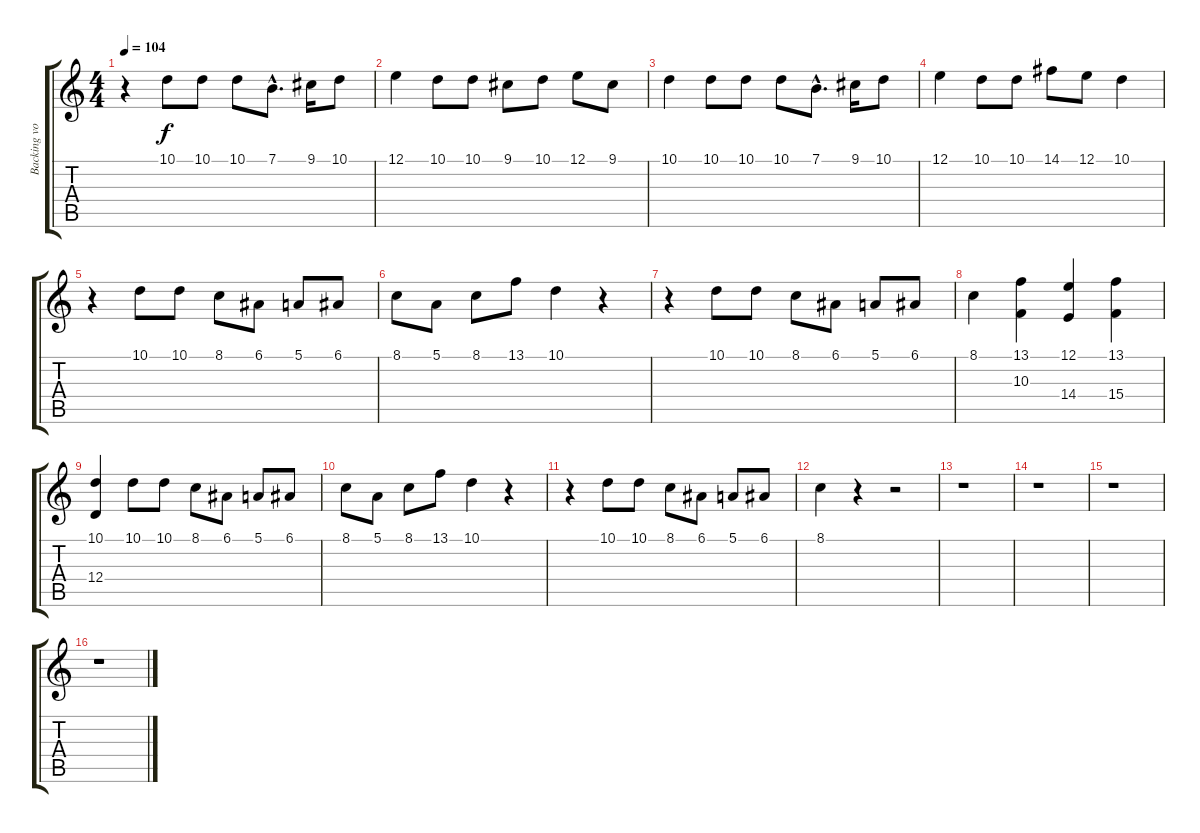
\track ("Backing vocal" "Backing vo") {instrument frenchhorn}
\staff {score tabs}
\tuning (E4 B3 G3 D3 A2 E2) {hide}
\ts (4 4)
\tempo 104
\clef g2
\ks c
r.4{dy f} 10.1.8 10.1.8 10.1.8 7.1{hac}.8{d} 9.1.16 10.1.8 |
12.1.4 10.1.8 10.1.8 9.1.8 10.1.8 12.1.8 9.1.8 |
10.1.4 10.1.8 10.1.8 10.1.8 7.1{hac}.8{d} 9.1.16 10.1.8 |
12.1.4 10.1.8 10.1.8 14.1.8 12.1.8 10.1.4 |
r.4 10.1.8 10.1.8 8.1.8 6.1.8 5.1.8 6.1.8 |
8.1.8 5.1.8 8.1.8 13.1.8 10.1.4 r.4 |
r.4 10.1.8 10.1.8 8.1.8 6.1.8 5.1.8 6.1.8 |
8.1.4 (13.1 10.3).4 (12.1 14.4).4 (13.1 15.4).4 |
(10.1 12.4).4 10.1.8 10.1.8 8.1.8 6.1.8 5.1.8 6.1.8 |
8.1.8 5.1.8 8.1.8 13.1.8 10.1.4 r.4 |
r.4 10.1.8 10.1.8 8.1.8 6.1.8 5.1.8 6.1.8 |
8.1.4 r.4 r.2 |
r.1 |
r.1 |
r.1 |
r.1
